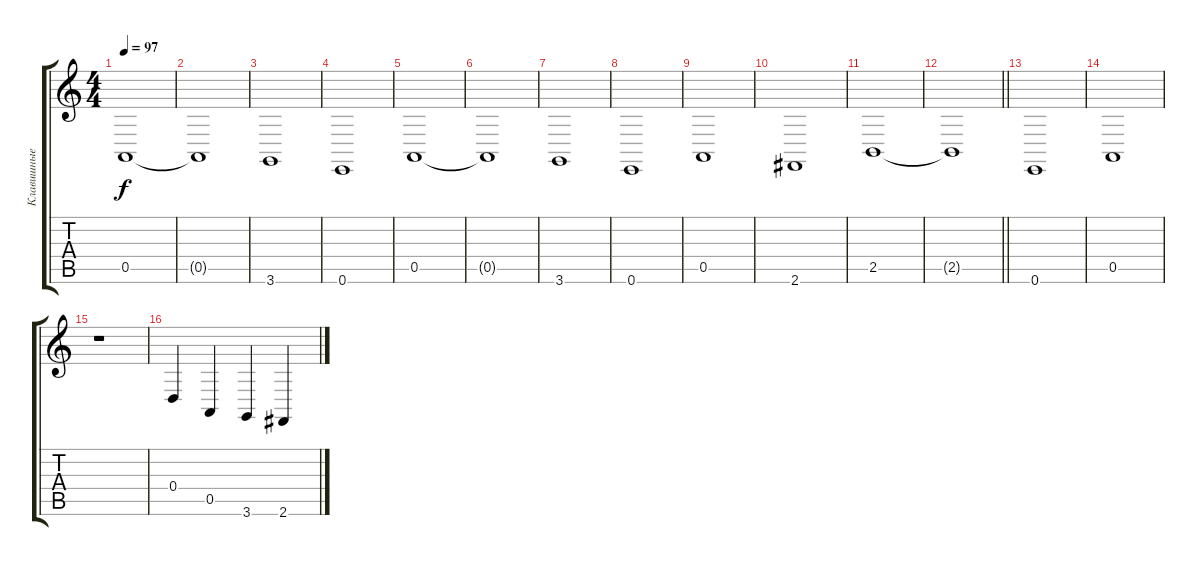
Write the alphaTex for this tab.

\track ("Клавишные I" "Клавишные ") {instrument acousticgrandpiano}
\staff {score tabs}
\tuning (E4 B3 G3 D3 A2 E2) {hide}
\ts (4 4)
\tempo 97
\clef g2
\ks c
0.5.1{dy f} |
0.5{t}.1 |
3.6.1 |
0.6.1 |
0.5.1 |
0.5{t}.1 |
3.6.1 |
0.6.1 |
0.5.1 |
2.6.1 |
2.5.1 |
\barLineRight lightlight
2.5{t}.1 |
0.6.1 |
0.5.1 |
r.1 |
0.4.4 0.5.4 3.6.4 2.6.4
